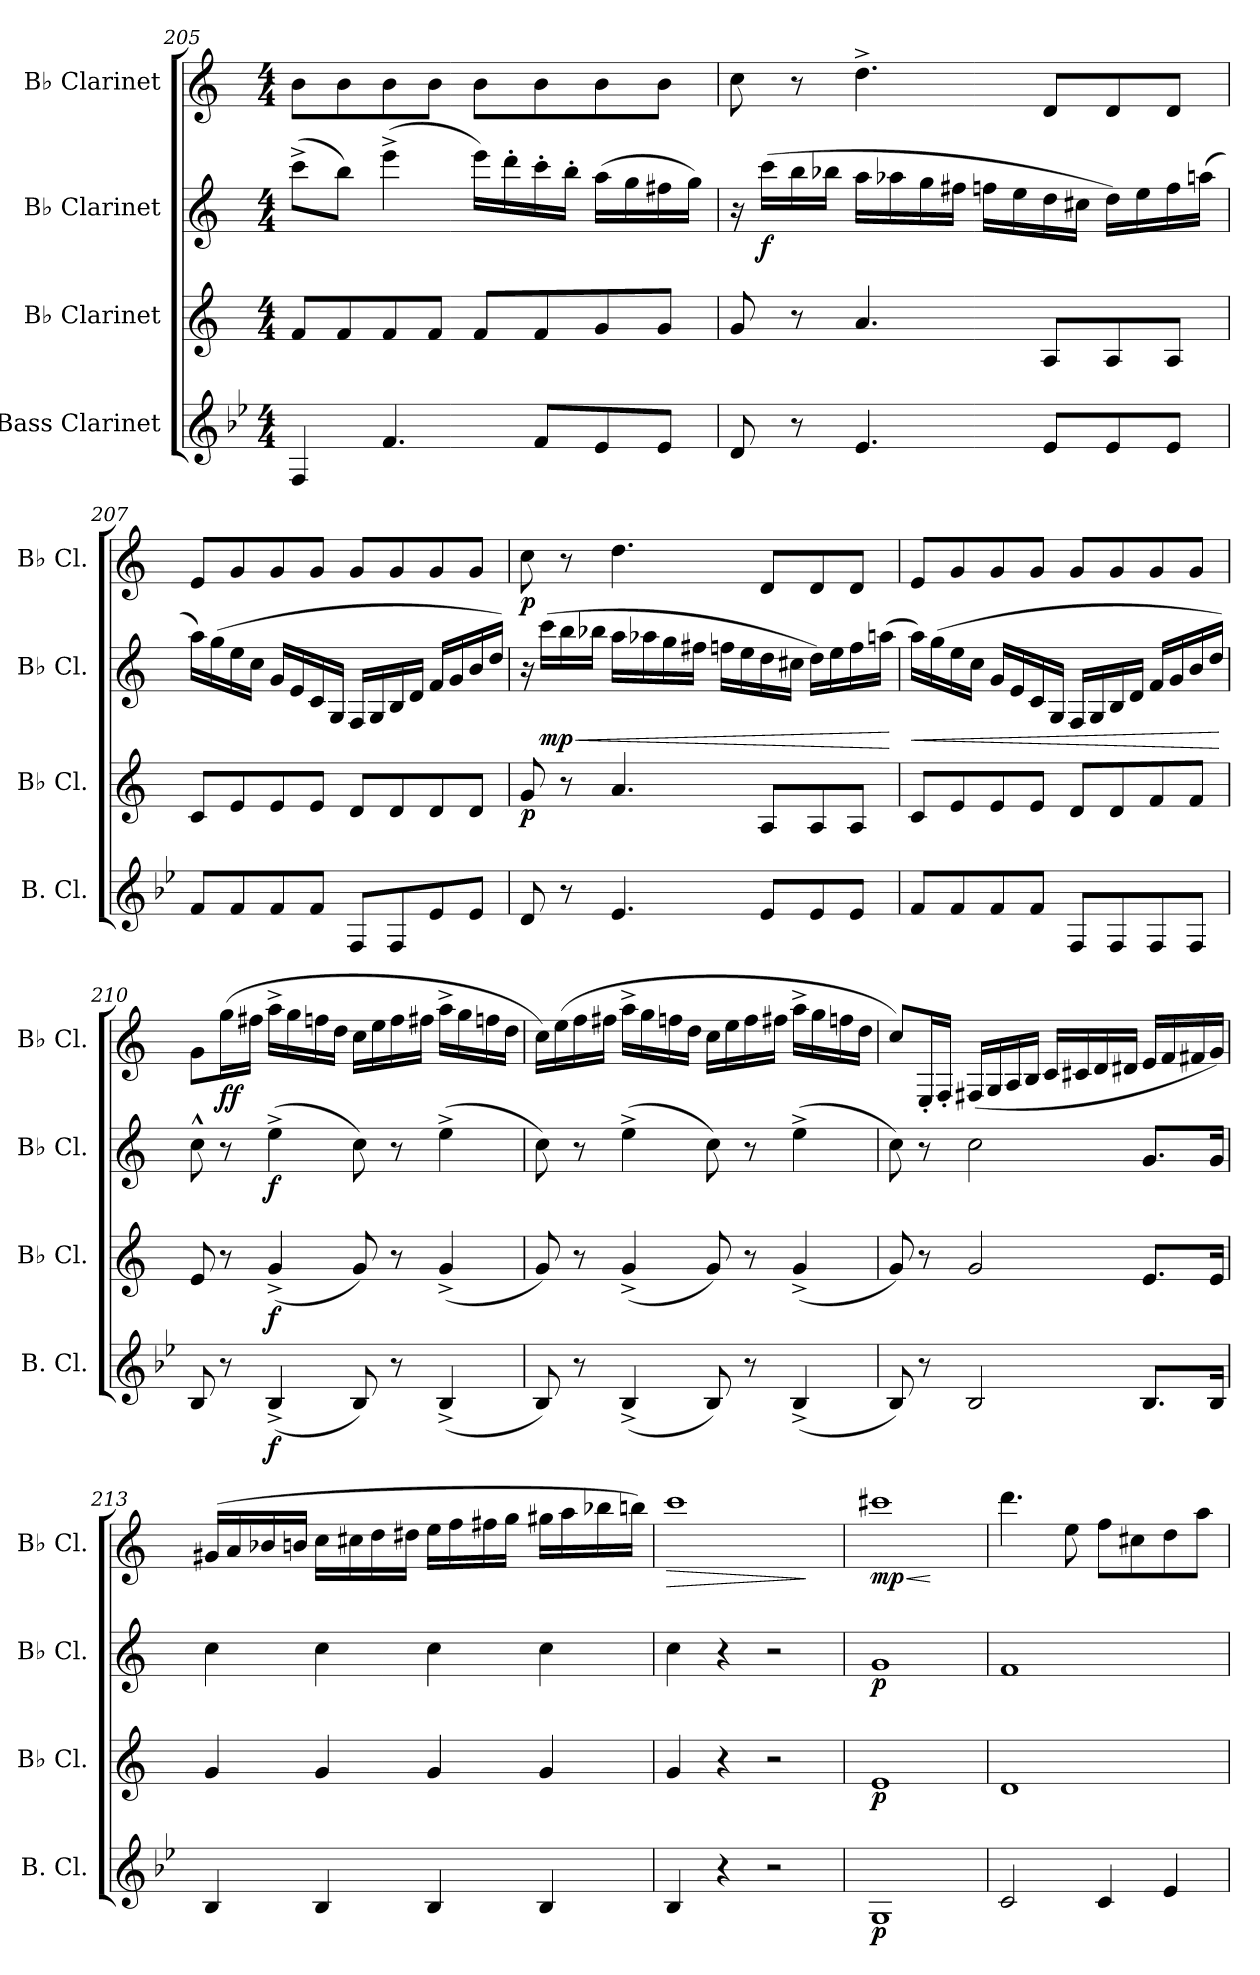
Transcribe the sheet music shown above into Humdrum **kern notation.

**kern	**dynam	**kern	**dynam	**kern	**dynam	**kern	**dynam
*part4	*part4	*part3	*part3	*part2	*part2	*part1	*part1
*staff4	*staff4	*staff3	*staff3	*staff2	*staff2	*staff1	*staff1
*I"Bass Clarinet	*	*I"B♭ Clarinet	*	*I"B♭ Clarinet	*	*I"B♭ Clarinet	*
*I'B. Cl.	*	*I'B♭ Cl.	*	*I'B♭ Cl.	*	*I'B♭ Cl.	*
*clefG2	*	*clefG2	*	*clefG2	*	*clefG2	*
*ITrd8c14	*	*ITrd1c2	*	*ITrd1c2	*	*ITrd1c2	*
*k[b-e-]	*	*k[b-e-]	*	*k[b-e-]	*	*k[b-e-]	*
*M4/4	*	*M4/4	*	*M4/4	*	*M4/4	*
=205	=205	=205	=205	=205	=205	=205	=205
4FF/	.	8e-/L	.	(8bb-^\L	.	8a\L	.
.	.	8e-/	.	8aa\J)	.	8a\	.
4.F/	.	8e-/	.	(4ddd^\	.	8a\	.
.	.	8e-/J	.	.	.	8a\J	.
.	.	8e-/L	.	16ddd\LL)	.	8a\L	.
.	.	.	.	16ccc'\	.	.	.
8F/L	.	8e-/	.	16bb-'\	.	8a\	.
.	.	.	.	16aa'\JJ	.	.	.
8E-/	.	8f/	.	(16gg\LL	.	8a\	.
.	.	.	.	16ff\	.	.	.
8E-/J	.	8f/J	.	16een\	.	8a\J	.
.	.	.	.	16ff\JJ)	.	.	.
!!LO:LB:g=z
=206	=206	=206	=206	=206	=206	=206	=206
8D/	.	8f/	.	16r	.	8b-\	.
!	!	!	!	!	!LO:DY:b	!	!
.	.	.	.	(16bb-\LL	f	.	.
8r	.	8r	.	16aa\	.	8r	.
.	.	.	.	16aa-X\JJ	.	.	.
4.E-/	.	4.g/	.	16gg\LL	.	4.cc^\	.
.	.	.	.	16gg-X\	.	.	.
.	.	.	.	16ff\	.	.	.
.	.	.	.	16een\JJ	.	.	.
.	.	.	.	16ee-X\LL	.	.	.
.	.	.	.	16dd\	.	.	.
8E-/L	.	8G/L	.	16cc\	.	8c/L	.
.	.	.	.	16bn\JJ	.	.	.
8E-/	.	8G/	.	16cc\LL)	.	8c/	.
.	.	.	.	16dd\	.	.	.
8E-/J	.	8G/J	.	16ee-\	.	8c/J	.
.	.	.	.	(16ggn\JJ	.	.	.
=207	=207	=207	=207	=207	=207	=207	=207
8F/L	.	8B-/L	.	16gg\LL)	.	8d/L	.
.	.	.	.	(16ff\	.	.	.
8F/	.	8d/	.	16dd\	.	8f/	.
.	.	.	.	16b-\JJ	.	.	.
8F/	.	8d/	.	16f/LL	.	8f/	.
.	.	.	.	16d/	.	.	.
8F/J	.	8d/J	.	16B-/	.	8f/J	.
.	.	.	.	16F/JJ	.	.	.
8FF/L	.	8c/L	.	16E-/LL	.	8f/L	.
.	.	.	.	16F/	.	.	.
8FF/	.	8c/	.	16A/	.	8f/	.
.	.	.	.	16c/JJ	.	.	.
8E-/	.	8c/	.	16e-/LL	.	8f/	.
.	.	.	.	16f/	.	.	.
8E-/J	.	8c/J	.	16a/	.	8f/J	.
.	.	.	.	16cc/JJ)	.	.	.
!!LO:LB:g=z
=208	=208	=208	=208	=208	=208	=208	=208
!	!	!	!LO:DY:b	!	!	!	!LO:DY:b
8D/	.	8f/	p	16r	.	8b-\	p
!	!	!	!	!	!LO:HP:b	!	!
!	!	!	!	!	!LO:DY:n=1:b	!	!
.	.	.	.	(16bb-\LL	< mp	.	.
8r	.	8r	.	16aa\	.	8r	.
.	.	.	.	16aa-X\JJ	.	.	.
4.E-/	.	4.g/	.	16gg\LL	.	4.cc\	.
.	.	.	.	16gg-X\	.	.	.
.	.	.	.	16ff\	.	.	.
.	.	.	.	16een\JJ	.	.	.
.	.	.	.	16ee-X\LL	.	.	.
.	.	.	.	16dd\	.	.	.
8E-/L	.	8G/L	.	16cc\	.	8c/L	.
.	.	.	.	16bn\JJ	.	.	.
8E-/	.	8G/	.	16cc\LL)	.	8c/	.
.	.	.	.	16dd\	.	.	.
8E-/J	.	8G/J	.	16ee-\	.	8c/J	.
.	.	.	.	(16ggn\JJ	.	.	.
.	.	.	.	.	[	.	.
=209	=209	=209	=209	=209	=209	=209	=209
!	!	!	!	!	!LO:HP:b	!	!
8F/L	.	8B-/L	.	16gg\LL)	<	8d/L	.
.	.	.	.	(16ff\	.	.	.
8F/	.	8d/	.	16dd\	.	8f/	.
.	.	.	.	16b-\JJ	.	.	.
8F/	.	8d/	.	16f/LL	.	8f/	.
.	.	.	.	16d/	.	.	.
8F/J	.	8d/J	.	16B-/	.	8f/J	.
.	.	.	.	16F/JJ	.	.	.
8FF/L	.	8c/L	.	16E-/LL	.	8f/L	.
.	.	.	.	16F/	.	.	.
8FF/	.	8c/	.	16A/	.	8f/	.
.	.	.	.	16c/JJ	.	.	.
8FF/	.	8e-/	.	16e-/LL	.	8f/	.
.	.	.	.	16f/	.	.	.
8FF/J	.	8e-/J	.	16a/	.	8f/J	.
.	.	.	.	16cc/JJ)	.	.	.
.	.	.	.	.	[	.	.
!!LO:PB:g=z
=210	=210	=210	=210	=210	=210	=210	=210
8BB-/	.	8d/	.	8b-^^\	.	8f\L	.
!	!	!	!	!	!	!	!LO:DY:b
8r	.	8r	.	8r	.	(16ff\L	ff
.	.	.	.	.	.	16een\JJ	.
!	!LO:DY:b	!	!LO:DY:b	!	!LO:DY:b	!	!
(4BB-^/	f	(4f^/	f	(4dd^\	f	16gg^\LL	.
.	.	.	.	.	.	16ff\	.
.	.	.	.	.	.	16ee-X\	.
.	.	.	.	.	.	16cc\JJ	.
8BB-/)	.	8f/)	.	8b-\)	.	16b-\LL	.
.	.	.	.	.	.	16dd\	.
8r	.	8r	.	8r	.	16ee-\	.
.	.	.	.	.	.	16een\JJ	.
(4BB-^/	.	(4f^/	.	(4dd^\	.	16gg^\LL	.
.	.	.	.	.	.	16ff\	.
.	.	.	.	.	.	16ee-X\	.
.	.	.	.	.	.	16cc\JJ	.
=211	=211	=211	=211	=211	=211	=211	=211
8BB-/)	.	8f/)	.	8b-\)	.	16b-\LL)	.
.	.	.	.	.	.	(16dd\	.
8r	.	8r	.	8r	.	16ee-\	.
.	.	.	.	.	.	16een\JJ	.
(4BB-^/	.	(4f^/	.	(4dd^\	.	16gg^\LL	.
.	.	.	.	.	.	16ff\	.
.	.	.	.	.	.	16ee-X\	.
.	.	.	.	.	.	16cc\JJ	.
8BB-/)	.	8f/)	.	8b-\)	.	16b-\LL	.
.	.	.	.	.	.	16dd\	.
8r	.	8r	.	8r	.	16ee-\	.
.	.	.	.	.	.	16een\JJ	.
(4BB-^/	.	(4f^/	.	(4dd^\	.	16gg^\LL	.
.	.	.	.	.	.	16ff\	.
.	.	.	.	.	.	16ee-X\	.
.	.	.	.	.	.	16cc\JJ	.
!!LO:LB:g=z
=212	=212	=212	=212	=212	=212	=212	=212
8BB-/)	.	8f/)	.	8b-\)	.	8b-/L)	.
8r	.	8r	.	8r	.	16D'/L	.
.	.	.	.	.	.	16E-'/JJ	.
2BB-/	.	2f/	.	2b-\	.	(16En/LL	.
.	.	.	.	.	.	16F/	.
.	.	.	.	.	.	16G/	.
.	.	.	.	.	.	16A/JJ	.
.	.	.	.	.	.	16B-/LL	.
.	.	.	.	.	.	16Bn/	.
.	.	.	.	.	.	16c/	.
.	.	.	.	.	.	16c#X/JJ	.
8.BB-/L	.	8.d/L	.	8.f/L	.	16d/LL	.
.	.	.	.	.	.	16e-/	.
.	.	.	.	.	.	16en/	.
16BB-/Jk	.	16d/Jk	.	16f/Jk	.	16f/JJ)	.
=213	=213	=213	=213	=213	=213	=213	=213
4BB-/	.	4f/	.	4b-\	.	(16f#X/LL	.
.	.	.	.	.	.	16g/	.
.	.	.	.	.	.	16a-X/	.
.	.	.	.	.	.	16an/JJ	.
4BB-/	.	4f/	.	4b-\	.	16b-\LL	.
.	.	.	.	.	.	16bn\	.
.	.	.	.	.	.	16cc\	.
.	.	.	.	.	.	16cc#X\JJ	.
4BB-/	.	4f/	.	4b-\	.	16dd\LL	.
.	.	.	.	.	.	16ee-\	.
.	.	.	.	.	.	16een\	.
.	.	.	.	.	.	16ff\JJ	.
4BB-/	.	4f/	.	4b-\	.	16ff#X\LL	.
.	.	.	.	.	.	16gg\	.
.	.	.	.	.	.	16aa-X\	.
.	.	.	.	.	.	16aan\JJ)	.
!!LO:LB:g=z
=214	=214	=214	=214	=214	=214	=214	=214
!	!	!	!	!	!	!	!LO:HP:b
4BB-/	.	4f/	.	4b-\	.	1bb-	>
4r	.	4r	.	4r	.	.	.
2r	.	2r	.	2r	.	.	.
.	.	.	.	.	.	.	]
=215	=215	=215	=215	=215	=215	=215	=215
!	!LO:DY:b	!	!LO:DY:b	!	!LO:DY:b	!	!LO:HP:b
!	!	!	!	!	!	!	!LO:DY:n=1:b
1GG	p	1d	p	1f	p	1bbn	< mp
.	.	.	.	.	.	.	[
=216	=216	=216	=216	=216	=216	=216	=216
2C/	.	1c	.	1e-	.	4.ccc\	.
.	.	.	.	.	.	8dd\	.
4C/	.	.	.	.	.	8ee-\L	.
.	.	.	.	.	.	8bn\	.
4E-/	.	.	.	.	.	8cc\	.
.	.	.	.	.	.	8gg\J	.
=	=	=	=	=	=	=	=
*-	*-	*-	*-	*-	*-	*-	*-
